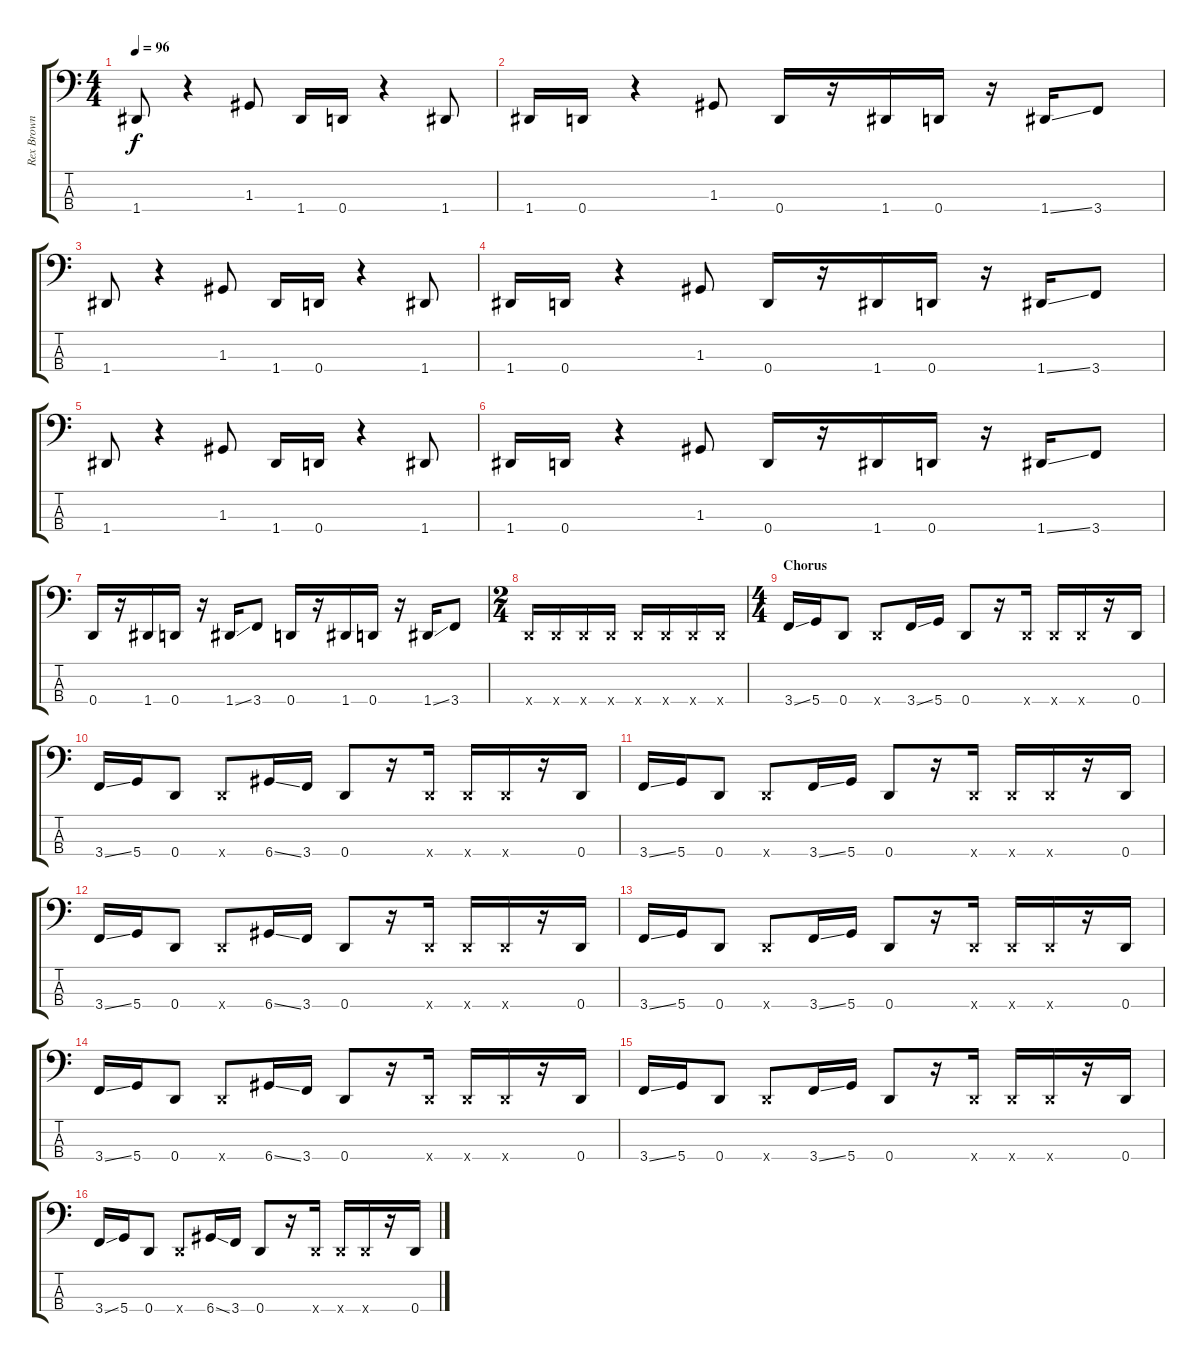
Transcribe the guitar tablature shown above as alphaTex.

\track ("Rex Brown" "Rex Brown") {instrument electricbasspick}
\staff {score tabs}
\tuning (F2 C2 G1 D1) {hide}
\ts (4 4)
\tempo 96
\clef f4
\ks c
1.4.8{dy f} r.4 1.3.8 1.4.16 0.4.16 r.4 1.4.8 |
1.4.16 0.4.16 r.4 1.3.8 0.4.16 r.16 1.4.16 0.4.16 r.16 1.4{ss}.16 3.4.8 |
1.4.8 r.4 1.3.8 1.4.16 0.4.16 r.4 1.4.8 |
1.4.16 0.4.16 r.4 1.3.8 0.4.16 r.16 1.4.16 0.4.16 r.16 1.4{ss}.16 3.4.8 |
1.4.8 r.4 1.3.8 1.4.16 0.4.16 r.4 1.4.8 |
1.4.16 0.4.16 r.4 1.3.8 0.4.16 r.16 1.4.16 0.4.16 r.16 1.4{ss}.16 3.4.8 |
0.4.16 r.16 1.4.16 0.4.16 r.16 1.4{ss}.16 3.4.8 0.4.16 r.16 1.4.16 0.4.16 r.16 1.4{ss}.16 3.4.8 |
\ts (2 4)
0.4{x}.16 0.4{x}.16 0.4{x}.16 0.4{x}.16 0.4{x}.16 0.4{x}.16 0.4{x}.16 0.4{x}.16 |
\ts (4 4)
\section ("" "Chorus")
3.4{ss}.16 5.4.16 0.4.8 0.4{x}.8 3.4{ss}.16 5.4.16 0.4.8 r.16 0.4{x}.16 0.4{x}.16 0.4{x}.16 r.16 0.4.16 |
3.4{ss}.16 5.4.16 0.4.8 0.4{x}.8 6.4{ss}.16 3.4.16 0.4.8 r.16 0.4{x}.16 0.4{x}.16 0.4{x}.16 r.16 0.4.16 |
3.4{ss}.16 5.4.16 0.4.8 0.4{x}.8 3.4{ss}.16 5.4.16 0.4.8 r.16 0.4{x}.16 0.4{x}.16 0.4{x}.16 r.16 0.4.16 |
3.4{ss}.16 5.4.16 0.4.8 0.4{x}.8 6.4{ss}.16 3.4.16 0.4.8 r.16 0.4{x}.16 0.4{x}.16 0.4{x}.16 r.16 0.4.16 |
3.4{ss}.16 5.4.16 0.4.8 0.4{x}.8 3.4{ss}.16 5.4.16 0.4.8 r.16 0.4{x}.16 0.4{x}.16 0.4{x}.16 r.16 0.4.16 |
3.4{ss}.16 5.4.16 0.4.8 0.4{x}.8 6.4{ss}.16 3.4.16 0.4.8 r.16 0.4{x}.16 0.4{x}.16 0.4{x}.16 r.16 0.4.16 |
3.4{ss}.16 5.4.16 0.4.8 0.4{x}.8 3.4{ss}.16 5.4.16 0.4.8 r.16 0.4{x}.16 0.4{x}.16 0.4{x}.16 r.16 0.4.16 |
3.4{ss}.16 5.4.16 0.4.8 0.4{x}.8 6.4{ss}.16 3.4.16 0.4.8 r.16 0.4{x}.16 0.4{x}.16 0.4{x}.16 r.16 0.4.16
